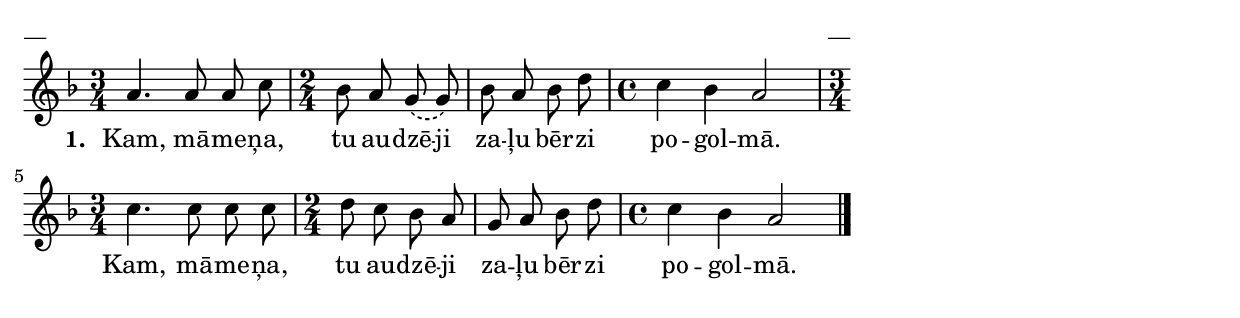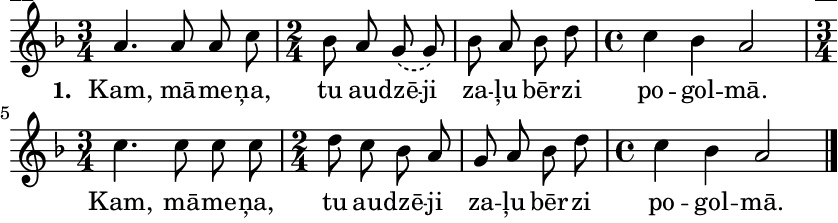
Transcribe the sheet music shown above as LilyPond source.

\version "2.13.18"
#(ly:set-option 'crop #t)

\paper {
line-width = 14\cm
left-margin = 0.4\cm
between-system-padding = 0.1\cm
between-system-space = 0.1\cm
}
% SBTZK, p.100
\layout {
indent = #0
ragged-last = ##f
}


voiceA = \relative c'' {
\clef "treble"
\key f \major
\time 3/4
\phrasingSlurDashed
a4. a8 a c | \time 2/4 bes a g \(g\) | bes a bes d | \time 4/4 c4 bes a2 |
\time 3/4 c4. c8 c c | \time 2/4 d c bes a | g a bes d | \time 4/4 c4 bes a2 \bar"|."
}

lyricA = \lyricmode {
\set stanza = "1. "
Kam, mā -- me -- ņa, tu au -- dzē -- ji za -- ļu bēr -- zi po -- gol -- mā.
Kam, mā -- me -- ņa, tu au -- dzē -- ji za -- ļu bēr -- zi po -- gol -- mā.
}

fullScore = <<
%\new ChordNames { \chordsA }
\new Staff {
<<
\new Voice = "voiceA" { \oneVoice \autoBeamOff \voiceA }
\new Lyrics \lyricsto "voiceA"  \lyricA
%\new Voice = "voiceB" { \voiceTwo \autoBeamOff \voiceB }
>>
}
>>



\score {
\fullScore
\header { piece = "__" opus = "__" }
}
\markup { \with-color #(x11-color 'white) \sans \smaller "__" }
\score {
\unfoldRepeats
\fullScore
\midi {
\context { \Staff \remove "Staff_performer" }
\context { \Voice \consists "Staff_performer" }
}
}


